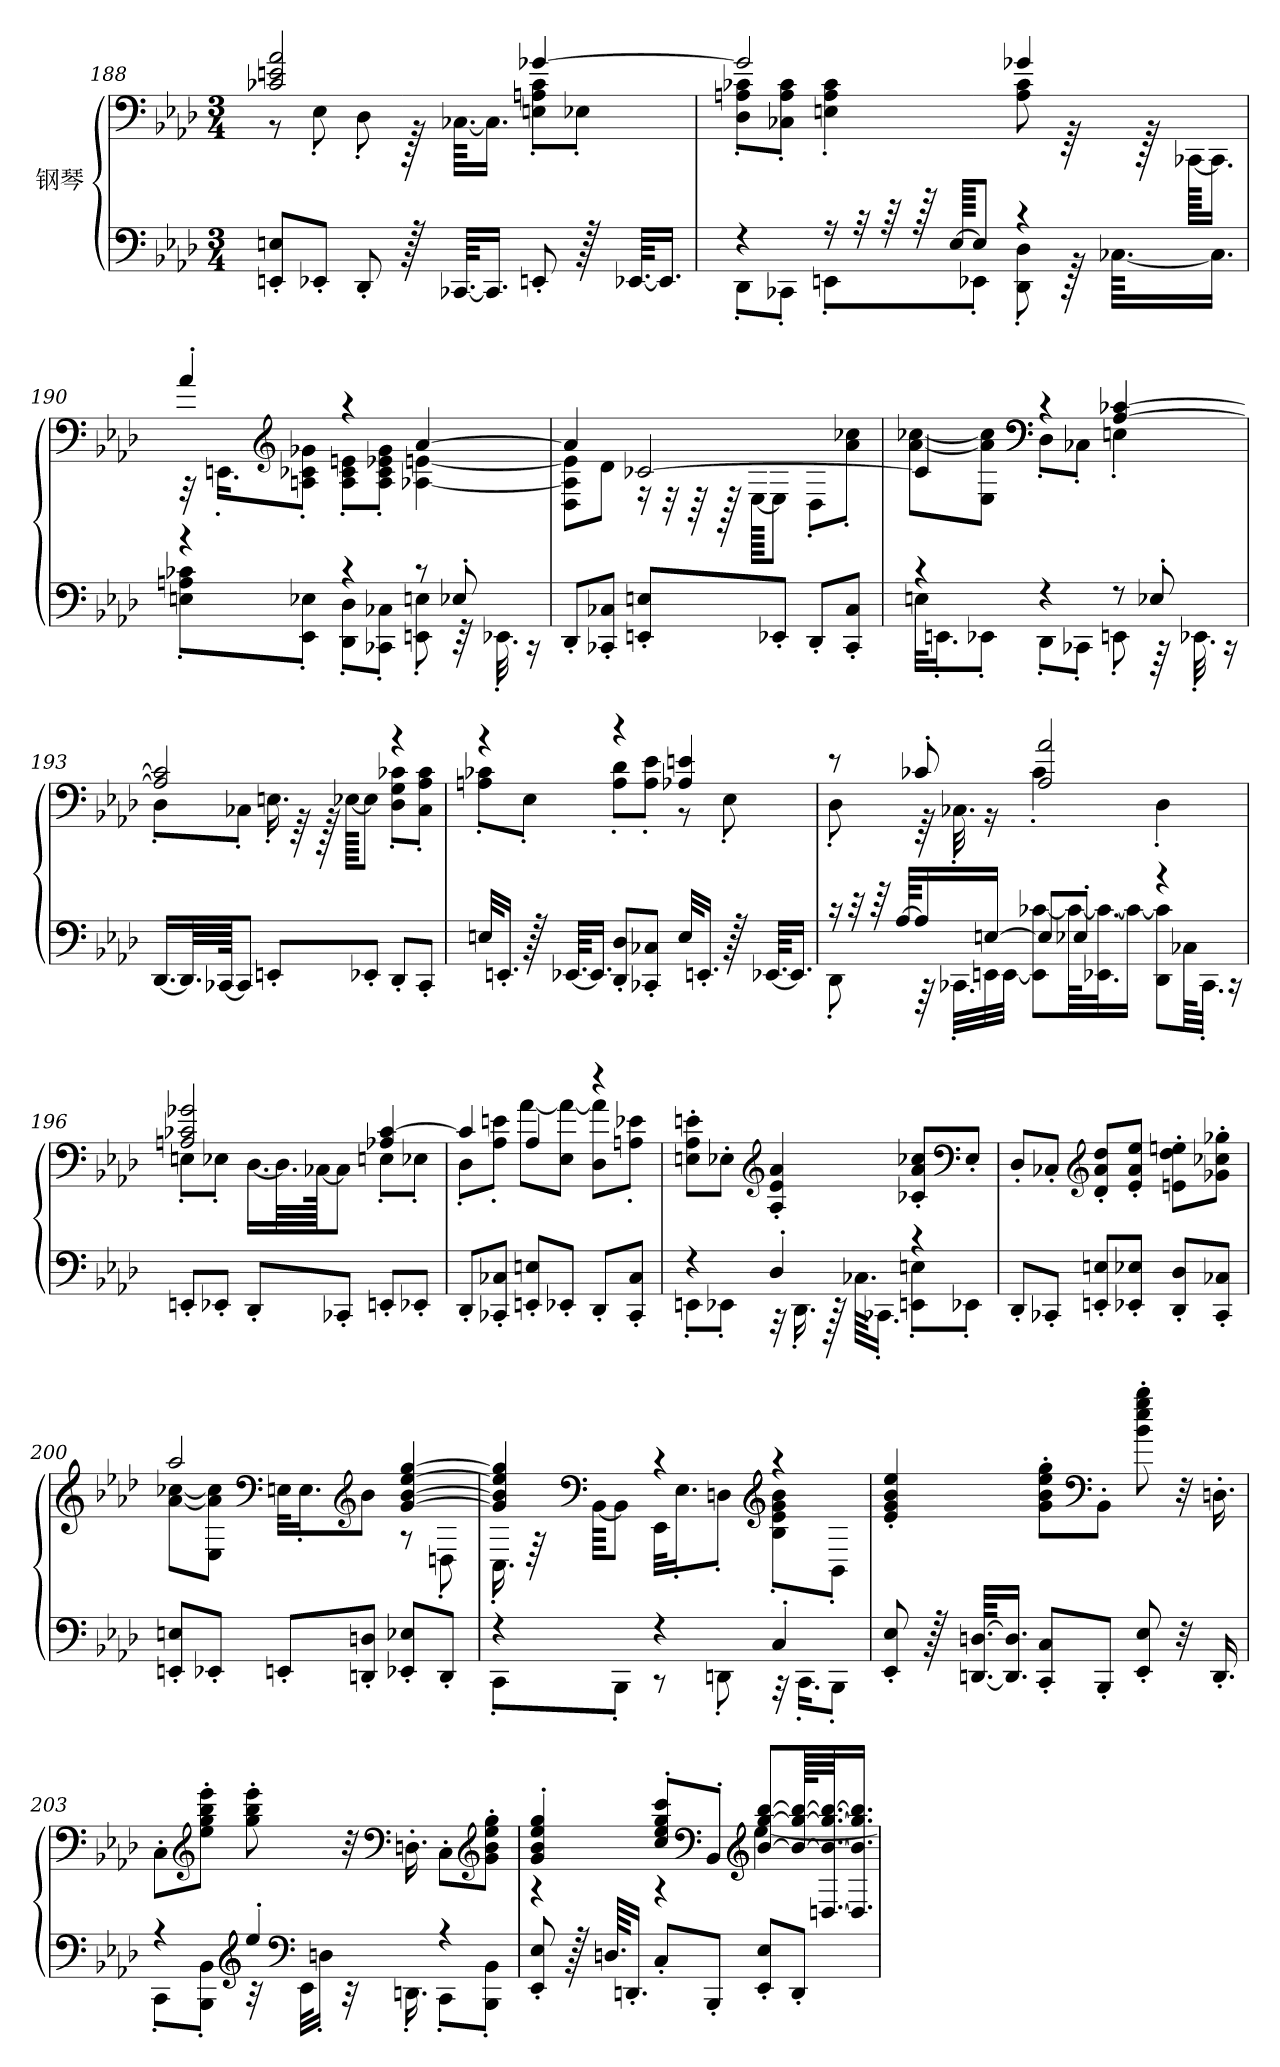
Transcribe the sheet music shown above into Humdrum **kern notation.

**kern	**kern
*part1	*part1
*staff2	*staff1
*I"钢琴	*
*clefF4	*clefF4
*k[b-e-a-d-]	*k[b-e-a-d-]
*M3/4	*M3/4
=188	=188
*	*^
8EEn/' 8En/'L	2c-X/ 2en/ 2a-/	8r
8EE-X'/J	.	8E-'\
8DD-'/	.	8D-'\
128r	.	128r
[64.CC-X/KKLL	.	[64.C-X\KKLL
16.CC-/JJ]	.	16.C-\JJ]
8EEn'/	[4g-X/	8En\' 8An\' 8c-\'L
128r	.	8E-X'\J
[64.EE-X/KKLL	.	.
16.EE-/JJ]	.	.
!!LO:LB:g=z	!!
=189	=189	=189
*^	*	*
4r	8DD-'\L	2g-/]	8D-\' 8An\' 8c-X\'L
.	8CC-X'\J	.	8C-X\' 8A\' 8c-\'J
16r	8EEn'\L	.	4En\' 4A\' 4c-\'
32r	.	.	.
64r	.	.	.
128r	.	.	.
[128E-/KKKKL	.	.	.
8E-/J]	8EE-X'\J	.	.
4r	8DD-\' 8D-\'	4g-X/	8A\ 8c-\
.	128r	.	64r
.	[64.C-X\KKLL	.	.
.	.	.	128r
.	.	.	[128CC-X\KKKLL
.	16.C-\JJ]	.	16.CC-\JJ]
=190	=190	=190	=190
4r	8En\' 8An\' 8c-X\'L	4a-'/	32r
.	.	.	16.EEn'\KL
*	*	*clefG2	*
.	8EE-\' 8E-X\'J	.	8An\' 8c-X\' 8g-X\'J
4r	8DD-\' 8D-\'L	4r	8A\' 8c-\' 8en\'L
.	8CC-X\' 8C-X\'J	.	8A\' 8c-\' 8e-X\' 8g-\'J
8r	8EEn\' 8En\'	[4a-/	[4A-X\ [4en\
8E-X'/	64r	.	.
.	32.EE-X'\	.	.
.	16r	.	.
*v	*v	*	*
!!LO:LB:g=z	!!
=191	=191	=191
8DD-'/L	4a-/]	8D-\ 8A-\] 8e\]L
8CC-X/' 8C-X/'J	.	8d-\J
8EEn/' 8En/'L	[2c-X/	16r
.	.	32r
.	.	64r
.	.	128r
.	.	[128E-\KKKKL
8EE-X'/J	.	8E-\J]
8DD-'/L	.	8D-'\L
8CC-/' 8C-/'J	.	8a-\' 8cc-X\'J
=192	=192	=192
*^	*	*
4r	32En\KLL	4c-/]	[8a-\ [8cc-X\L
.	16.EEn'\J	.	.
.	8EE-X'\J	.	8E-\ 8a-\] 8cc-\]J
*	*	*clefF4	*
4r	8DD-'\L	4r	8D-'\L
.	8CC-X'\J	.	8C-X'\J
8r	8EEn'\	[4A-/ [4c-X/	4En'\
8E-X'/	64r	.	.
.	32.EE-X'\	.	.
.	16r	.	.
*v	*v	*	*
!!LO:LB:g=z	!!
=193	=193	=193
[16.DD-/LL	2A-/] 2c-/]	8D-'\L
64.DD-/LL]	.	.
[128CC-X/JJJK	.	.
8CC-/J]	.	8C-X'\J
8EEn'/L	.	16.En'\
.	.	64r
.	.	128r
.	.	[128E-X\KKKKL
8EE-X'/J	.	8E-\J]
8DD-'/L	4r	8D-\' 8G\' 8c-X\'L
8CC-'/J	.	8C-\' 8A-\' 8c-\'J
=194	=194	=194
32En/KLL	4r	8An\' 8c-X\'L
16.EEn'/JJ	.	.
128r	.	8E-'\J
[64.EE-X/KKLL	.	.
16.EE-/JJ]	.	.
8DD-/' 8D-/'L	4r	8A\' 8d-\'L
8CC-X/' 8C-X/'J	.	8A\' 8e-\'J
32E/KLL	4A-X/ 4en/	8r
16.EEn'/JJ	.	.
128r	.	8E-'\
[64.EE-X/KKLL	.	.
16.EE-/JJ]	.	.
!!LO:LB:g=z	!!
=195	=195	=195
*^	*	*
16r	8DD-'\	8r	8D-'\
32r	.	.	.
64r	.	.	.
[64A-/KKLL	.	.	.
16A-/]	64r	8c-X'/	64r
.	32.CC-X'\LLL	.	32.C-X'\
[16En/JJ	32EEn\	.	16r
.	[32EE\JJJ	.	.
8E/L]	8EE\] [8c-X\L	2A-/ 2a-/	4c-'\
8E-X'/J	64c-\KLL_	.	.
.	32.EE-X\ 32.c-\_J	.	.
.	16c-\JJ_	.	.
4r	8DD-\ 8c-\]L	.	4D-'\
.	64C-X\KLL	.	.
.	32.CC-'\JJJ	.	.
.	16r	.	.
*v	*v	*	*
=196	=196	=196
8EEn'/L	2An/ 2c-X/ 2g-X/	8En'\L
8EE-X'/J	.	8E-X'\J
8DD-'/L	.	[16.D-\LL
.	.	64.D-\LL]
.	.	[128C-X\JJJK
8CC-X'/J	.	8C-\J]
8EEn'/L	4A-X/ [4c-/	8En'\L
8EE-X'/J	.	8E-X'\J
!!LO:LB:g=z	!!
=197	=197	=197
8DD-'/L	4c-/]	8D-'\L
8CC-X/' 8C-X/'J	.	8A-\' 8en\'J
8EEn/' 8En/'L	4A-/	[8a-\L
8EE-X'/J	.	8E-\ 8a-\_J
8DD-'/L	4r	8D-\ 8a-\]L
8CC-/' 8C-/'J	.	8An\' 8e-X\'J
*	*v	*v
=198	=198
*^	*
4r	8EEn'\L	8En\' 8A-\' 8en\'L
.	8EE-X'\J	8E-X'\J
*	*	*clefG2
4D-'/	32r	4A-/' 4e/' 4a-/'
.	16.DD-'\	.
.	128r	.
.	64.C-X\KKLL	.
.	16.CC-X'\JJ	.
4r	8EEn\' 8En\'L	8c-X/' 8a-/' 8cc-X/'L
*	*	*clefF4
.	8EE-X'\J	8E-'/J
*v	*v	*
=199	=199
8DD-'/L	8D-'/L
8CC-X'/J	8C-X'/J
*	*clefG2
8EEn/' 8En/'L	8d-/' 8a-/' 8dd-/'L
8EE-X/' 8E-X/'J	8e-/' 8a-/' 8ee-/'J
8DD-/' 8D-/'L	8en\' 8dd-\' 8een\'L
8CC-/' 8C-X/'J	8g-X\' 8cc-X\' 8gg-X\'J
!!LO:PB:g=z
=200	=200
*	*^
8EEn/' 8En/'L	2aa-/	[8a-\ [8cc-X\L
8EE-X'/J	.	8E-\ 8a-\] 8cc-\]J
*	*clefF4	*
8EEn'/L	.	32En\KLL
.	.	16.E'\J
*	*clefG2	*
8DDn/' 8Dn/'J	.	8b-\J
8EE-X/' 8E-X/'L	[4g/ [4b-/ [4ee-/ [4gg/	8r
8DD'/J	.	8Dn'\
=201	=201	=201
*^	*	*
4r	8CC'\L	4g/] 4b-/] 4ee-/] 4gg/]	16.C'\
.	.	.	64r
*	*	*clefF4	*
.	.	.	[64BB-\KKKL
.	8BBB-'\J	.	8BB-\J]
4r	8r	4r	32EE-\KLL
.	.	.	16.E-'\J
.	8DDn'\	.	8Dn'\J
*	*	*clefG2	*
4C'/	32r	4r	8B-\' 8e-\' 8g\' 8b-\'L
.	16.CC'\KL	.	.
.	8BBB-'\J	.	8BB-'\J
*v	*v	*	*
*	*v	*v
!!LO:LB:g=z
=202	=202
8EE-/' 8E-/'	4e-/' 4g/' 4b-/' 4ee-/'
128r	.
[64.DDn/ [64.Dn/KKLL	.
16.DD/] 16.D/]JJ	.
8CC/' 8C/'L	8g\' 8b-\' 8ee-\' 8gg\'L
*	*clefF4
8BBB-'/J	8BB-'\J
8EE-/' 8E-/'	8b-\' 8ee-\' 8gg\' 8bb-\'
32r	32r
16.DD'/	16.Dn'\
=203	=203
*^	*
4r	8CC'\L	8C'\L
*	*	*clefG2
.	8BBB-\' 8BB-\'J	8ee-\' 8gg\' 8bb-\' 8eee-\'J
*clefG2	*	*
4ee-'/	32r	8gg\' 8bb-\' 8eee-\'
*clefF4	*	*
.	32EE-\KLL	.
.	16Dn'\JJ	.
.	32r	32r
*	*	*clefF4
.	16.DDn'\	16.Dn'\
4r	8CC'\L	8C'\L
*	*	*clefG2
.	8BBB-\' 8BB-\'J	8g\' 8b-\' 8ee-\' 8gg\'J
*v	*v	*
!!LO:LB:g=z
=204	=204
*	*^
8EE-/' 8E-/'	4g/' 4b-/' 4ee-/' 4gg/'	4r
128r	.	.
64.Dn/KKLL	.	.
16.DDn'/JJ	.	.
8C'/L	8cc/' 8ee-/' 8gg/' 8ccc/'L	4r
*	*clefF4	*
8BBB-'/J	8BB-'/J	.
*	*clefG2	*
8EE-/' 8E-/'L	[8b-/ [8gg/ [8bb-/L	[4ee-\
8DD'/J	128b-/_ 128gg/_ 128bb-/_KLLL	.
.	[64.Dn/ 64.b-/_ 64.gg/_ 64.bb-/_JJ	.
.	16.D/] 16.b-/] 16.gg/] 16.bb-/]JJ	.
*	*v	*v
=	=
*-	*-
